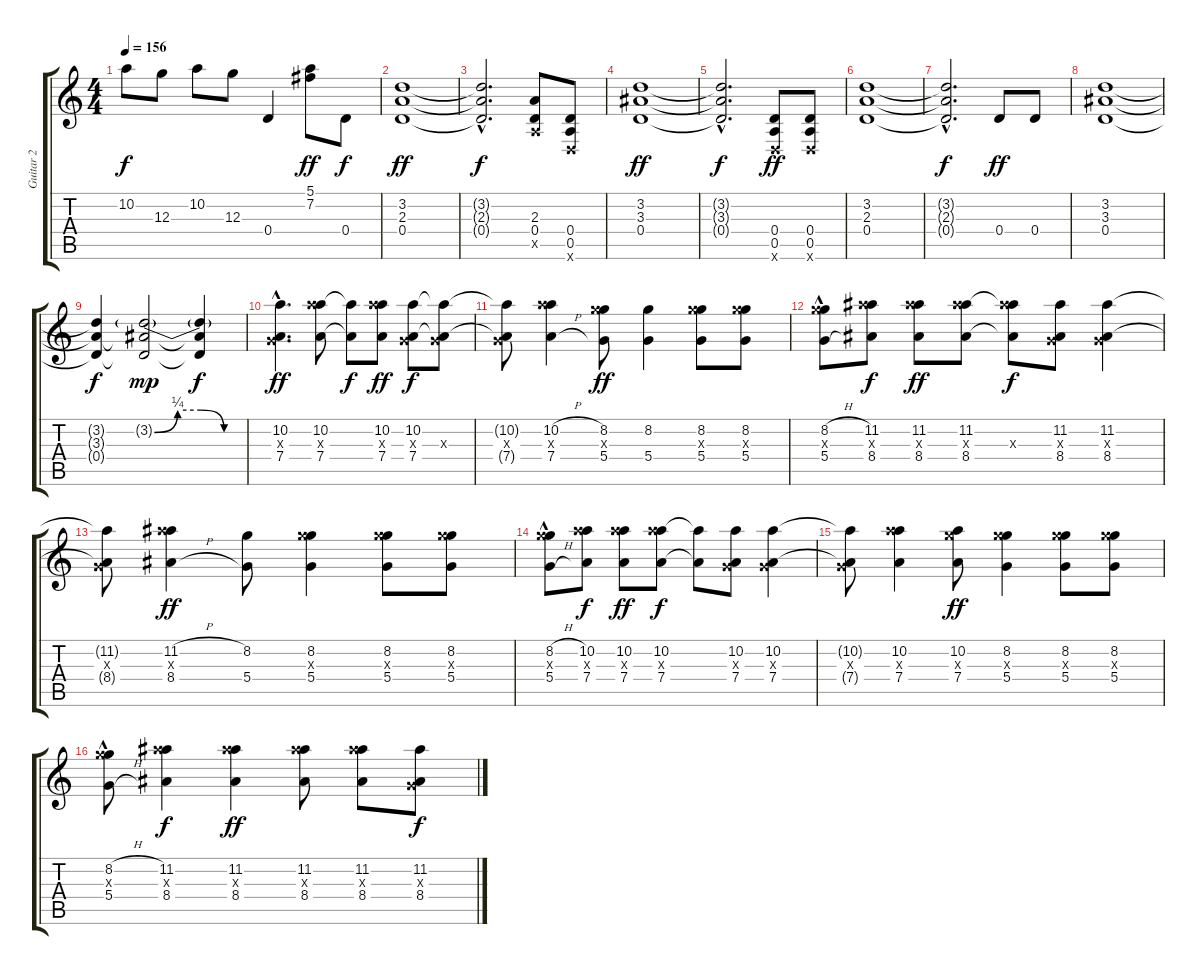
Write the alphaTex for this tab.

\track ("Guitar 2             " "Guitar 2  ") {instrument distortionguitar}
\staff {score tabs}
\tuning (E4 B3 G3 D3 A2 D2) {hide}
\ts (4 4)
\tempo 156
\clef g2
\ks c
10.2.8{dy f} 12.3.8 10.2.8 12.3.8 0.4.4 (5.1 7.2).8{dy ff} 0.4.8{dy f} |
(3.2 2.3 0.4).1{dy ff} |
(3.2{hac t} 2.3{hac t} 0.4{hac t}).2{d dy f} (2.3 0.4 0.5{x}).8 (0.4 0.5 0.6{x}).8 |
(3.2 3.3 0.4).1{dy ff} |
(3.2{hac t} 3.3{hac t} 0.4{hac t}).2{d dy f} (0.4 0.5 0.6{x}).8{dy ff} (0.4 0.5 0.6{x}).8 |
(3.2 2.3 0.4).1 |
(3.2{hac t} 2.3{hac t} 0.4{hac t}).2{d dy f} 0.4.8{dy ff} 0.4.8 |
(3.2 3.3 0.4).1 |
(3.2{t} 3.3{t} 0.4{t}).4{dy f} (3.2{be (custom 0 0 15 1 30 1 45 0 60 0) g} 3.3{t} 0.4{t}).2{dy mp} (3.2{t} 3.3{t} 0.4{t}).4{dy f} |
(10.2{hac} 0.3{hac x} 7.4{hac}).4{d dy ff} (10.2 14.3{x} 7.4).8 (10.2{t} 7.4{t}).8{dy f} (10.2 14.3{x} 7.4).8{dy ff} (10.2 0.3{x} 7.4).8{dy f} (10.2{t} 0.3{x} 7.4{t}).8 |
(10.2{t} 0.3{x} 7.4{t}).8 (10.2{h} 14.3{x} 7.4{h}).4 (8.2 12.3{x} 5.4).8{dy ff} (8.2 5.4).4 (8.2 12.3{x} 5.4).8 (8.2 12.3{x} 5.4).8 |
(8.2{h} 12.3{x} 5.4{h hac}).8 (11.2 15.3{x} 8.4).8{dy f} (11.2 15.3{x} 8.4).8{dy ff} (11.2 15.3{x} 8.4).8 (11.2{t} 15.3{x} 8.4{t}).8{dy f} (11.2 0.3{x} 8.4).8 (11.2 0.3{x} 8.4).4 |
(11.2{t} 0.3{x} 8.4{t}).8 (11.2{h} 15.3{x} 8.4{h}).4{dy ff} (8.2 5.4).8 (8.2 12.3{x} 5.4).4 (8.2 12.3{x} 5.4).8 (8.2 12.3{x} 5.4).8 |
(8.2{h} 12.3{x} 5.4{h hac}).8 (10.2 14.3{x} 7.4).8{dy f} (10.2 14.3{x} 7.4).8{dy ff} (10.2 14.3{x} 7.4).8{dy f} (10.2{t} 7.4{t}).8 (10.2 0.3{x} 7.4).8 (10.2 0.3{x} 7.4).4 |
(10.2{t} 0.3{x} 7.4{t}).8 (10.2 14.3{x} 7.4).4 (10.2 12.3{x} 7.4).8{dy ff} (8.2 12.3{x} 5.4).4 (8.2 12.3{x} 5.4).8 (8.2 12.3{x} 5.4).8 |
(8.2{h} 12.3{x} 5.4{h hac}).8 (11.2 15.3{x} 8.4).4{dy f} (11.2 15.3{x} 8.4).4{dy ff} (11.2 15.3{x} 8.4).8 (11.2 15.3{x} 8.4).8 (11.2{ss} 0.3{x} 8.4{ss}).8{dy f}
